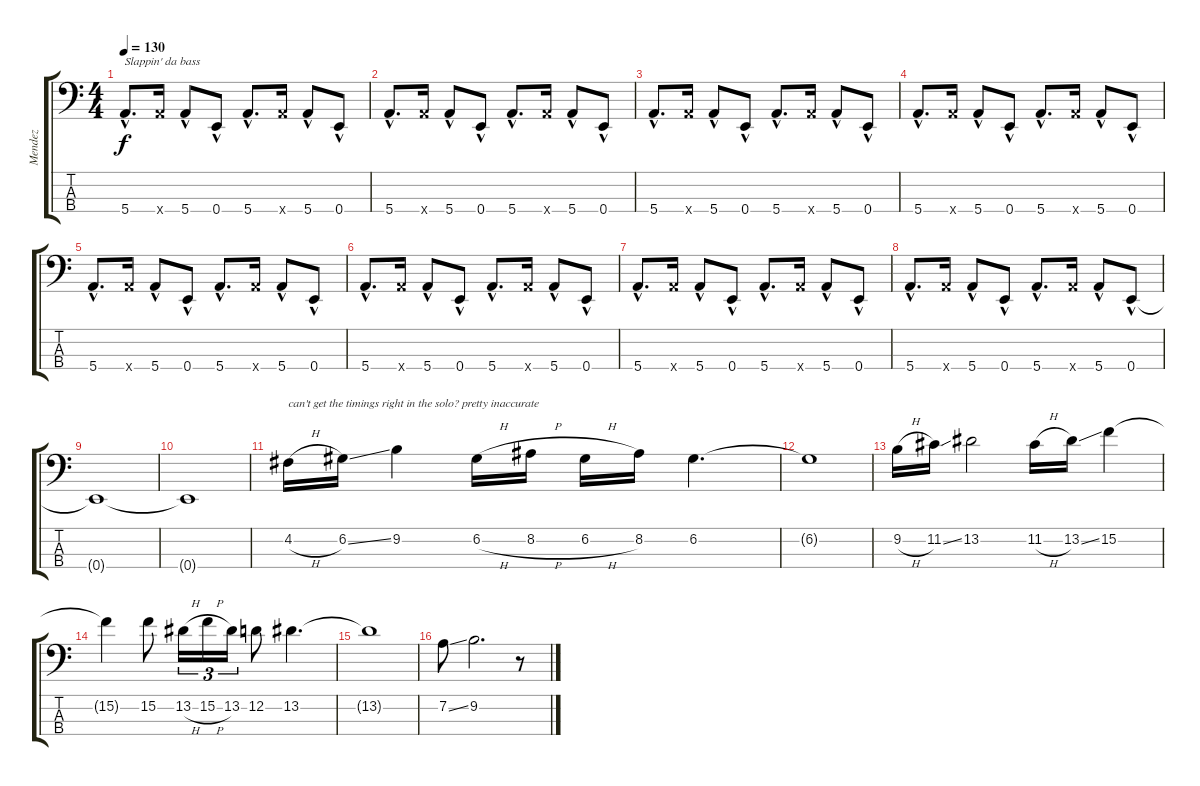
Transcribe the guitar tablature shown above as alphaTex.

\track ("Mendez" "Mendez") {instrument electricbassfinger}
\staff {score tabs}
\tuning (G2 D2 A1 E1) {hide}
\ts (4 4)
\tempo 130
\clef f4
\ks c
5.4{hac}.8{d txt "Slappin' da bass" dy f} 5.4{x}.16 5.4{hac}.8 0.4{hac}.8 5.4{hac}.8{d} 5.4{x}.16 5.4{hac}.8 0.4{hac}.8 |
5.4{hac}.8{d} 5.4{x}.16 5.4{hac}.8 0.4{hac}.8 5.4{hac}.8{d} 5.4{x}.16 5.4{hac}.8 0.4{hac}.8 |
5.4{hac}.8{d} 5.4{x}.16 5.4{hac}.8 0.4{hac}.8 5.4{hac}.8{d} 5.4{x}.16 5.4{hac}.8 0.4{hac}.8 |
5.4{hac}.8{d} 5.4{x}.16 5.4{hac}.8 0.4{hac}.8 5.4{hac}.8{d} 5.4{x}.16 5.4{hac}.8 0.4{hac}.8 |
5.4{hac}.8{d} 5.4{x}.16 5.4{hac}.8 0.4{hac}.8 5.4{hac}.8{d} 5.4{x}.16 5.4{hac}.8 0.4{hac}.8 |
5.4{hac}.8{d} 5.4{x}.16 5.4{hac}.8 0.4{hac}.8 5.4{hac}.8{d} 5.4{x}.16 5.4{hac}.8 0.4{hac}.8 |
5.4{hac}.8{d} 5.4{x}.16 5.4{hac}.8 0.4{hac}.8 5.4{hac}.8{d} 5.4{x}.16 5.4{hac}.8 0.4{hac}.8 |
5.4{hac}.8{d} 5.4{x}.16 5.4{hac}.8 0.4{hac}.8 5.4{hac}.8{d} 5.4{x}.16 5.4{hac}.8 0.4{hac}.8 |
0.4{t}.1 |
0.4{t}.1 |
4.2{h}.16{txt "can't get the timings right in the solo? pretty inaccurate"} 6.2{ss}.16 9.2.4 6.2{h}.16 8.2{h}.16 6.2{h}.16 8.2.16 6.2.4{d} |
6.2{t}.1 |
9.2{h}.16 11.2{ss}.16 13.2.2 11.2{h}.16 13.2{ss}.16 15.2.4 |
15.2{t}.4 15.2.8 13.2{h}.16{tu (3 2)} 15.2{h}.16{tu (3 2)} 13.2.16{tu (3 2)} 12.2.8 13.2.4{d} |
13.2{t}.1 |
7.2{ss}.8 9.2.2{d} r.8
